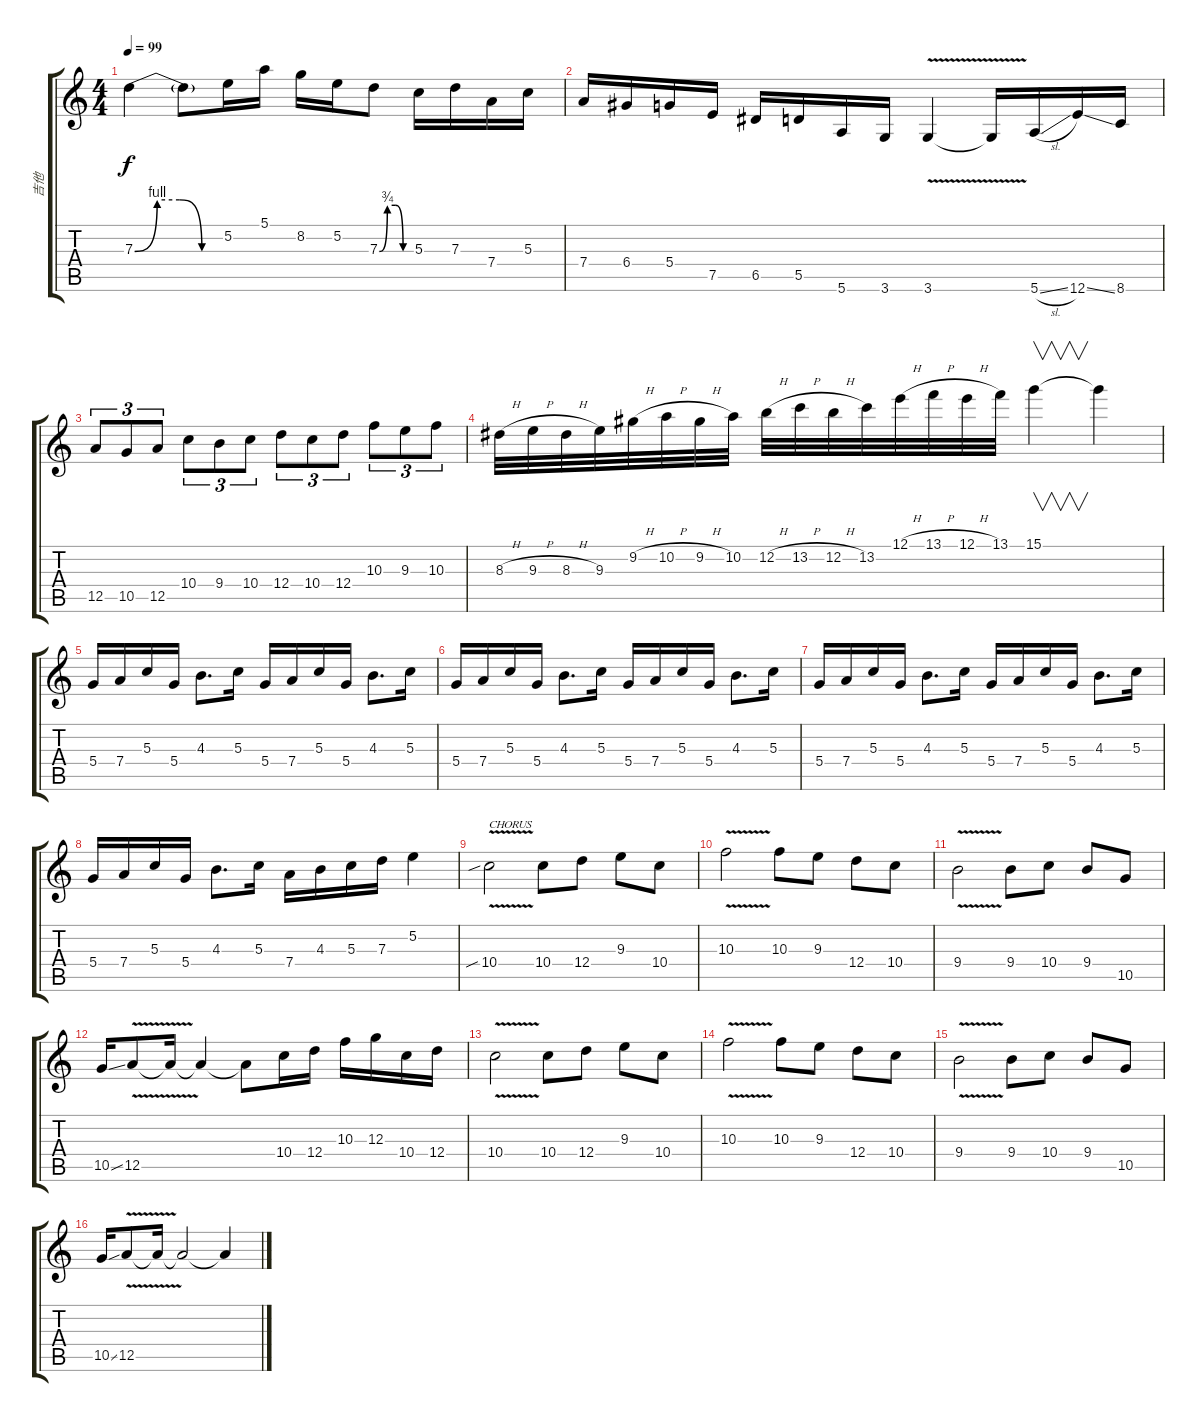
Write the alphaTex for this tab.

\track ("吉他" "吉他") {instrument overdrivenguitar}
\staff {score tabs}
\tuning (E4 B3 G3 D3 A2 E2) {hide}
\ts (4 4)
\tempo 99
\clef g2
\ks c
7.3{be (custom 0 0 15 4 30 4 45 0 60 0)}.4{dy f} 7.3{t}.8 5.2.16 5.1.16 8.2.16 5.2.16 7.3{be (custom 0 0 15 3 30 3 45 0 60 0)}.8 5.3.16 7.3.16 7.4.16 5.3.16 |
7.4.16 6.4.16 5.4.16 7.5.16 6.5.16 5.5.16 5.6.16 3.6.16 3.6{v}.4 3.6{t}.16 5.6{sl}.16 12.6{ss}.16 8.6.16 |
12.5.8{tu (3 2)} 10.5.8{tu (3 2)} 12.5.8{tu (3 2)} 10.4.8{tu (3 2)} 9.4.8{tu (3 2)} 10.4.8{tu (3 2)} 12.4.8{tu (3 2)} 10.4.8{tu (3 2)} 12.4.8{tu (3 2)} 10.3.8{tu (3 2)} 9.3.8{tu (3 2)} 10.3.8{tu (3 2)} |
8.3{h}.32 9.3{h}.32 8.3{h}.32 9.3.32 9.2{h}.32 10.2{h}.32 9.2{h}.32 10.2.32 12.2{h}.32 13.2{h}.32 12.2{h}.32 13.2.32 12.1{h}.32 13.1{h}.32 12.1{h}.32 13.1.32 15.1.4{v} 15.1{t}.4 |
5.4.16{volume 8} 7.4.16 5.3.16 5.4.16 4.3.8{d} 5.3.16 5.4.16 7.4.16 5.3.16 5.4.16 4.3.8{d} 5.3.16 |
5.4.16 7.4.16 5.3.16 5.4.16 4.3.8{d} 5.3.16 5.4.16 7.4.16 5.3.16 5.4.16 4.3.8{d} 5.3.16 |
5.4.16 7.4.16 5.3.16 5.4.16 4.3.8{d} 5.3.16 5.4.16 7.4.16 5.3.16 5.4.16 4.3.8{d} 5.3.16 |
5.4.16 7.4.16 5.3.16 5.4.16 4.3.8{d} 5.3.16 7.4.16 4.3.16 5.3.16 7.3.16 5.2.4 |
10.4{v sib}.2{txt "CHORUS"} 10.4.8 12.4.8 9.3.8 10.4.8 |
10.3{v}.2{volume 14} 10.3.8 9.3.8 12.4.8 10.4.8 |
9.4{v}.2{volume 10} 9.4.8 10.4.8 9.4.8 10.5.8 |
10.5{ss}.16 12.5{v}.8 12.5{t}.16 12.5{t}.4 12.5{t}.8 10.4.16{volume 14} 12.4.16 10.3.16 12.3.16 10.4.16 12.4.16 |
10.4{v}.2{volume 10} 10.4.8 12.4.8 9.3.8 10.4.8 |
10.3{v}.2{volume 14} 10.3.8 9.3.8 12.4.8 10.4.8 |
9.4{v}.2{volume 10} 9.4.8 10.4.8 9.4.8 10.5.8 |
10.5{ss}.16 12.5{v}.8 12.5{t}.16 12.5{t}.2 12.5{t}.4
